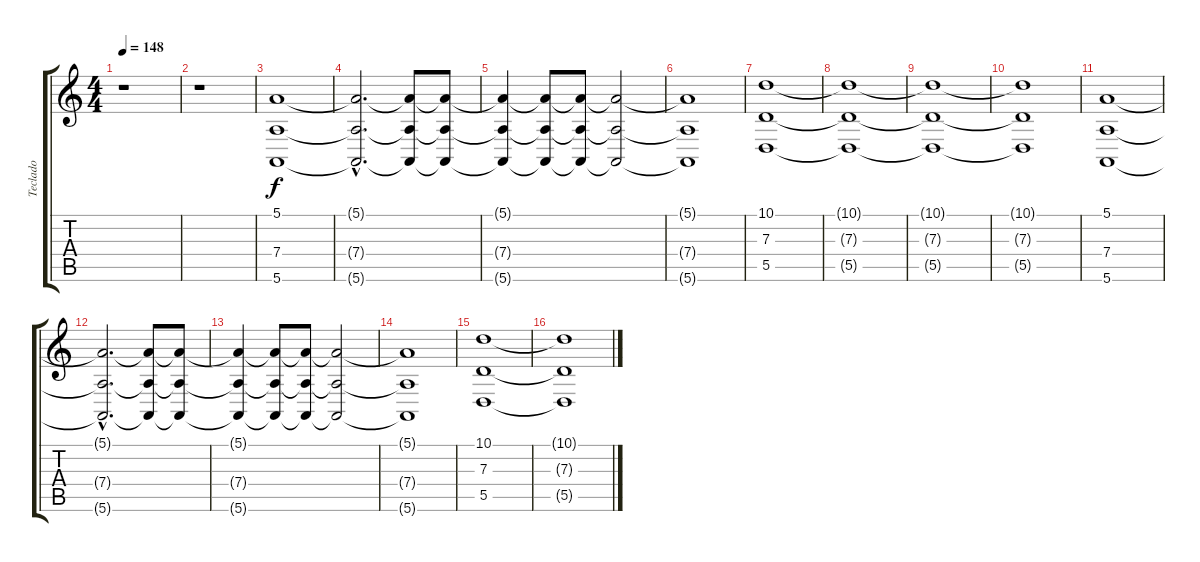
\track ("Teclado" "Teclado") {instrument stringensemble2}
\staff {score tabs}
\tuning (E4 B3 G3 D3 A2 E2) {hide}
\ts (4 4)
\tempo 148
\clef g2
\ks c
r.1{dy f} |
r.1 |
(5.1 7.4 5.6).1 |
(5.1{hac t} 7.4{hac t} 5.6{hac t}).2{d} (5.1{t} 7.4{t} 5.6{t}).8 (5.1{t} 7.4{t} 5.6{t}).8 |
(5.1{t} 7.4{t} 5.6{t}).4 (5.1{t} 7.4{t} 5.6{t}).8 (5.1{t} 7.4{t} 5.6{t}).8 (5.1{t} 7.4{t} 5.6{t}).2 |
(5.1{t} 7.4{t} 5.6{t}).1 |
(10.1 7.3 5.5).1 |
(10.1{t} 7.3{t} 5.5{t}).1 |
(10.1{t} 7.3{t} 5.5{t}).1 |
(10.1{t} 7.3{t} 5.5{t}).1 |
(5.1 7.4 5.6).1 |
(5.1{hac t} 7.4{hac t} 5.6{hac t}).2{d} (5.1{t} 7.4{t} 5.6{t}).8 (5.1{t} 7.4{t} 5.6{t}).8 |
(5.1{t} 7.4{t} 5.6{t}).4 (5.1{t} 7.4{t} 5.6{t}).8 (5.1{t} 7.4{t} 5.6{t}).8 (5.1{t} 7.4{t} 5.6{t}).2 |
(5.1{t} 7.4{t} 5.6{t}).1 |
(10.1 7.3 5.5).1 |
(10.1{t} 7.3{t} 5.5{t}).1
